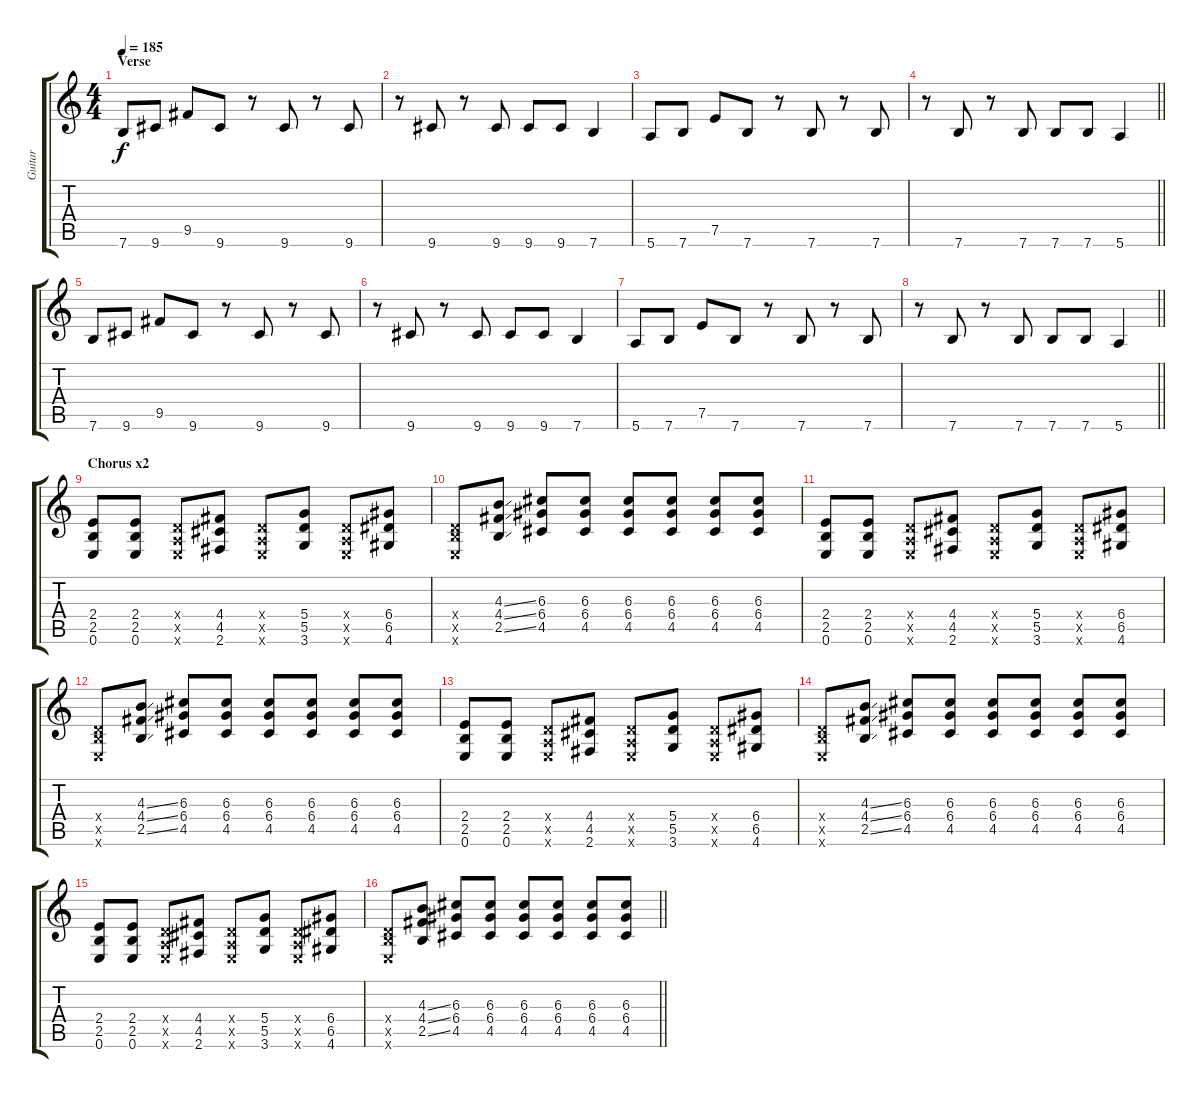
\track ("Guitar" "Guitar") {instrument distortionguitar}
\staff {score tabs}
\tuning (E4 B3 G3 D3 A2 E2) {hide}
\ts (4 4)
\section ("" "Verse")
\tempo 185
\clef g2
\ks c
7.6.8{dy f} 9.6.8 9.5.8 9.6.8 r.8 9.6.8 r.8 9.6.8 |
r.8 9.6.8 r.8 9.6.8 9.6.8 9.6.8 7.6.4 |
5.6.8 7.6.8 7.5.8 7.6.8 r.8 7.6.8 r.8 7.6.8 |
\barLineRight lightlight
r.8 7.6.8 r.8 7.6.8 7.6.8 7.6.8 5.6.4 |
7.6.8 9.6.8 9.5.8 9.6.8 r.8 9.6.8 r.8 9.6.8 |
r.8 9.6.8 r.8 9.6.8 9.6.8 9.6.8 7.6.4 |
5.6.8 7.6.8 7.5.8 7.6.8 r.8 7.6.8 r.8 7.6.8 |
\barLineRight lightlight
r.8 7.6.8 r.8 7.6.8 7.6.8 7.6.8 5.6.4 |
\section ("" "Chorus x2")
(2.4 2.5 0.6).8 (2.4 2.5 0.6).8 (0.4{x} 0.5{x} 0.6{x}).8 (4.4 4.5 2.6).8 (0.4{x} 0.5{x} 0.6{x}).8 (5.4 5.5 3.6).8 (0.4{x} 0.5{x} 0.6{x}).8 (6.4 6.5 4.6).8 |
(0.4{x} 2.5{x} 0.6{x}).8 (4.3{ss} 4.4{ss} 2.5{ss}).8 (6.3 6.4 4.5).8 (6.3 6.4 4.5).8 (6.3 6.4 4.5).8 (6.3 6.4 4.5).8 (6.3 6.4 4.5).8 (6.3 6.4 4.5).8 |
(2.4 2.5 0.6).8 (2.4 2.5 0.6).8 (0.4{x} 0.5{x} 0.6{x}).8 (4.4 4.5 2.6).8 (0.4{x} 0.5{x} 0.6{x}).8 (5.4 5.5 3.6).8 (0.4{x} 0.5{x} 0.6{x}).8 (6.4 6.5 4.6).8 |
(0.4{x} 2.5{x} 0.6{x}).8 (4.3{ss} 4.4{ss} 2.5{ss}).8 (6.3 6.4 4.5).8 (6.3 6.4 4.5).8 (6.3 6.4 4.5).8 (6.3 6.4 4.5).8 (6.3 6.4 4.5).8 (6.3 6.4 4.5).8 |
(2.4 2.5 0.6).8 (2.4 2.5 0.6).8 (0.4{x} 0.5{x} 0.6{x}).8 (4.4 4.5 2.6).8 (0.4{x} 0.5{x} 0.6{x}).8 (5.4 5.5 3.6).8 (0.4{x} 0.5{x} 0.6{x}).8 (6.4 6.5 4.6).8 |
(0.4{x} 2.5{x} 0.6{x}).8 (4.3{ss} 4.4{ss} 2.5{ss}).8 (6.3 6.4 4.5).8 (6.3 6.4 4.5).8 (6.3 6.4 4.5).8 (6.3 6.4 4.5).8 (6.3 6.4 4.5).8 (6.3 6.4 4.5).8 |
(2.4 2.5 0.6).8 (2.4 2.5 0.6).8 (0.4{x} 0.5{x} 0.6{x}).8 (4.4 4.5 2.6).8 (0.4{x} 0.5{x} 0.6{x}).8 (5.4 5.5 3.6).8 (0.4{x} 0.5{x} 0.6{x}).8 (6.4 6.5 4.6).8 |
\barLineRight lightlight
(0.4{x} 2.5{x} 0.6{x}).8 (4.3{ss} 4.4{ss} 2.5{ss}).8 (6.3 6.4 4.5).8 (6.3 6.4 4.5).8 (6.3 6.4 4.5).8 (6.3 6.4 4.5).8 (6.3 6.4 4.5).8 (6.3 6.4 4.5).8
